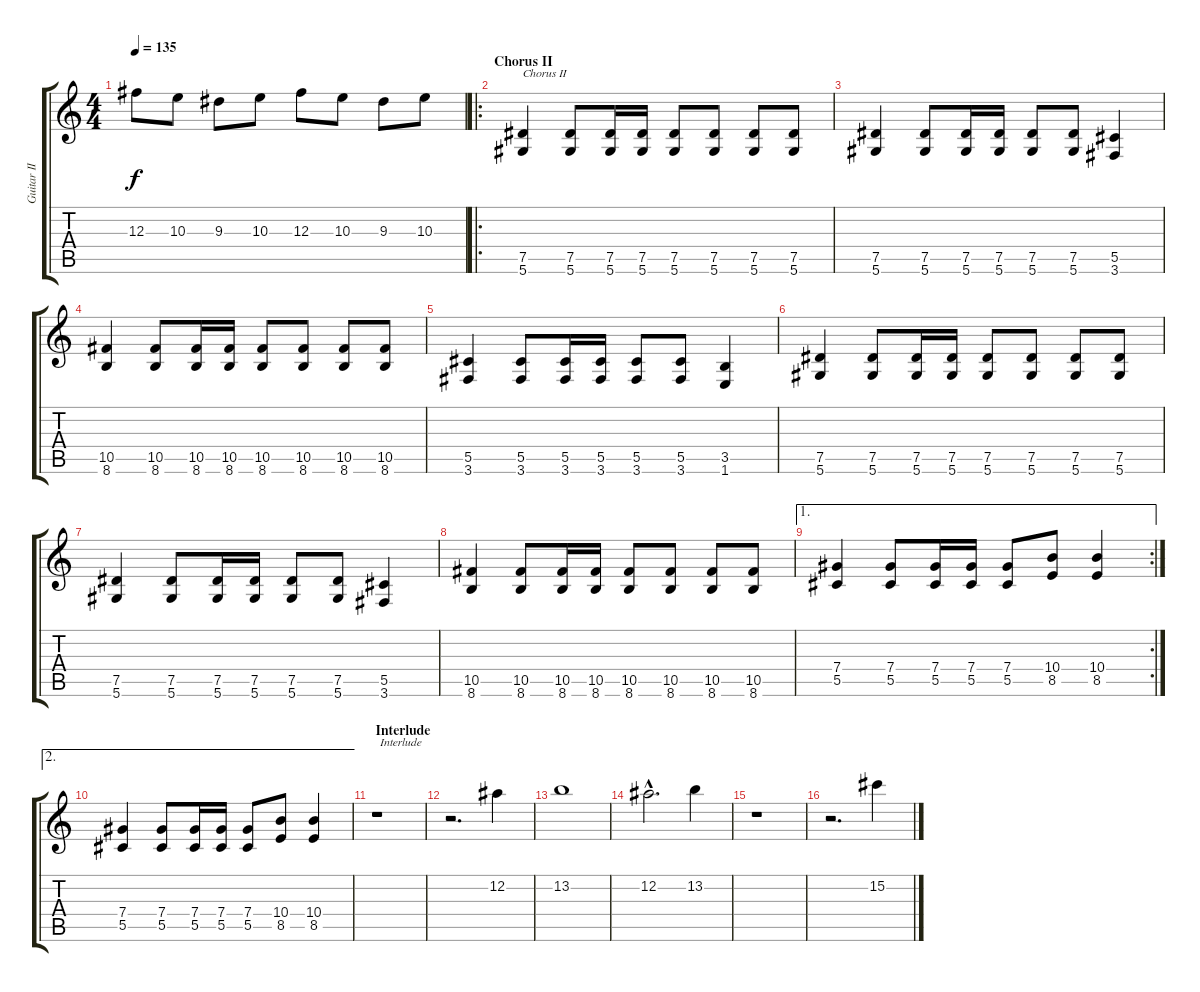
\track ("Guitar II [Henrikson]" "Guitar II ") {instrument distortionguitar}
\staff {score tabs}
\tuning (Eb4 Bb3 Gb3 Db3 Ab2 Eb2) {hide}
\ts (4 4)
\tempo 135
\clef g2
\ks c
12.3.8{dy f} 10.3.8 9.3.8 10.3.8 12.3.8 10.3.8 9.3.8 10.3.8 |
\ro
\section ("" "Chorus II")
(7.5 5.6).4{txt "Chorus II"} (7.5 5.6).8 (7.5 5.6).16 (7.5 5.6).16 (7.5 5.6).8 (7.5 5.6).8 (7.5 5.6).8 (7.5 5.6).8 |
(7.5 5.6).4 (7.5 5.6).8 (7.5 5.6).16 (7.5 5.6).16 (7.5 5.6).8 (7.5 5.6).8 (5.5 3.6).4 |
(10.5 8.6).4 (10.5 8.6).8 (10.5 8.6).16 (10.5 8.6).16 (10.5 8.6).8 (10.5 8.6).8 (10.5 8.6).8 (10.5 8.6).8 |
(5.5 3.6).4 (5.5 3.6).8 (5.5 3.6).16 (5.5 3.6).16 (5.5 3.6).8 (5.5 3.6).8 (3.5 1.6).4 |
(7.5 5.6).4 (7.5 5.6).8 (7.5 5.6).16 (7.5 5.6).16 (7.5 5.6).8 (7.5 5.6).8 (7.5 5.6).8 (7.5 5.6).8 |
(7.5 5.6).4 (7.5 5.6).8 (7.5 5.6).16 (7.5 5.6).16 (7.5 5.6).8 (7.5 5.6).8 (5.5 3.6).4 |
(10.5 8.6).4 (10.5 8.6).8 (10.5 8.6).16 (10.5 8.6).16 (10.5 8.6).8 (10.5 8.6).8 (10.5 8.6).8 (10.5 8.6).8 |
\ae 1
\rc 2
(7.4 5.5).4 (7.4 5.5).8 (7.4 5.5).16 (7.4 5.5).16 (7.4 5.5).8 (10.4 8.5).8 (10.4 8.5).4 |
\ae 2
(7.4 5.5).4 (7.4 5.5).8 (7.4 5.5).16 (7.4 5.5).16 (7.4 5.5).8 (10.4 8.5).8 (10.4 8.5).4 |
\section ("" " Interlude")
r.1{txt " Interlude"} |
r.2{d} 12.2.4 |
13.2.1 |
12.2{hac}.2{d} 13.2.4 |
r.1 |
r.2{d} 15.2.4
